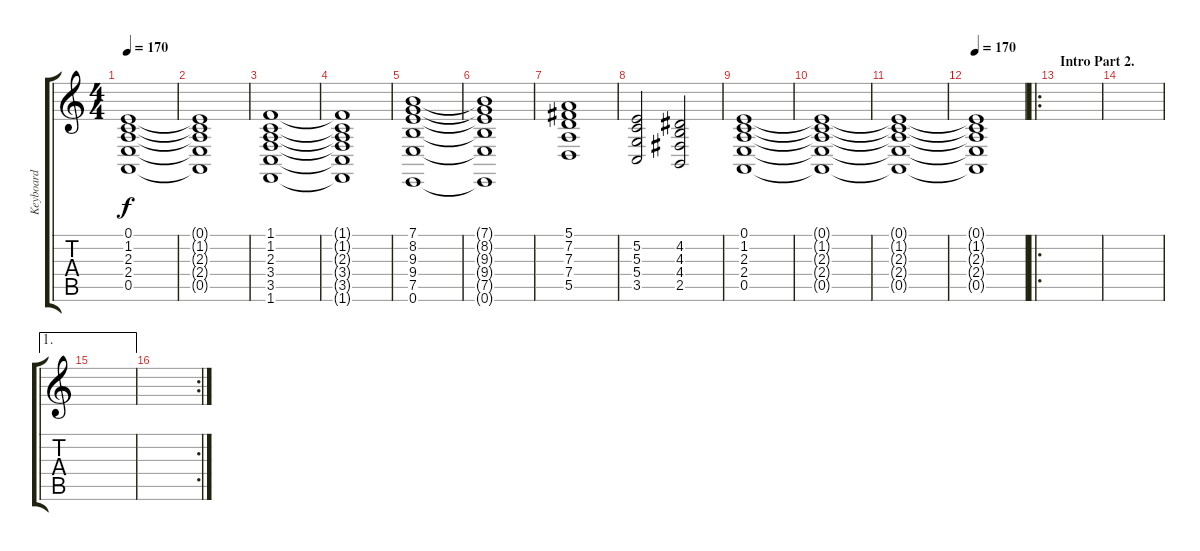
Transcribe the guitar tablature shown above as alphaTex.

\track ("Keyboard" "Keyboard") {instrument choiraahs}
\staff {score tabs}
\tuning (E4 B3 G3 D3 A2 E2) {hide}
\ts (4 4)
\tempo 170
\clef g2
\ks c
(0.1 1.2 2.3 2.4 0.5).1{dy f} |
(0.1{t} 1.2{t} 2.3{t} 2.4{t} 0.5{t}).1 |
(1.1 1.2 2.3 3.4 3.5 1.6).1 |
(1.1{t} 1.2{t} 2.3{t} 3.4{t} 3.5{t} 1.6{t}).1 |
(7.1 8.2 9.3 9.4 7.5 0.6).1 |
(7.1{t} 8.2{t} 9.3{t} 9.4{t} 7.5{t} 0.6{t}).1 |
(5.1 7.2 7.3 7.4 5.5).1 |
(5.2 5.3 5.4 3.5).2 (4.2 4.3 4.4 2.5).2 |
(0.1 1.2 2.3 2.4 0.5).1 |
(0.1{t} 1.2{t} 2.3{t} 2.4{t} 0.5{t}).1 |
(0.1{t} 1.2{t} 2.3{t} 2.4{t} 0.5{t}).1 |
\tempo 170
(0.1{t} 1.2{t} 2.3{t} 2.4{t} 0.5{t}).1 |
\ro
\section ("" "Intro Part 2.")
|
|
\ae 1
|
\rc 2
